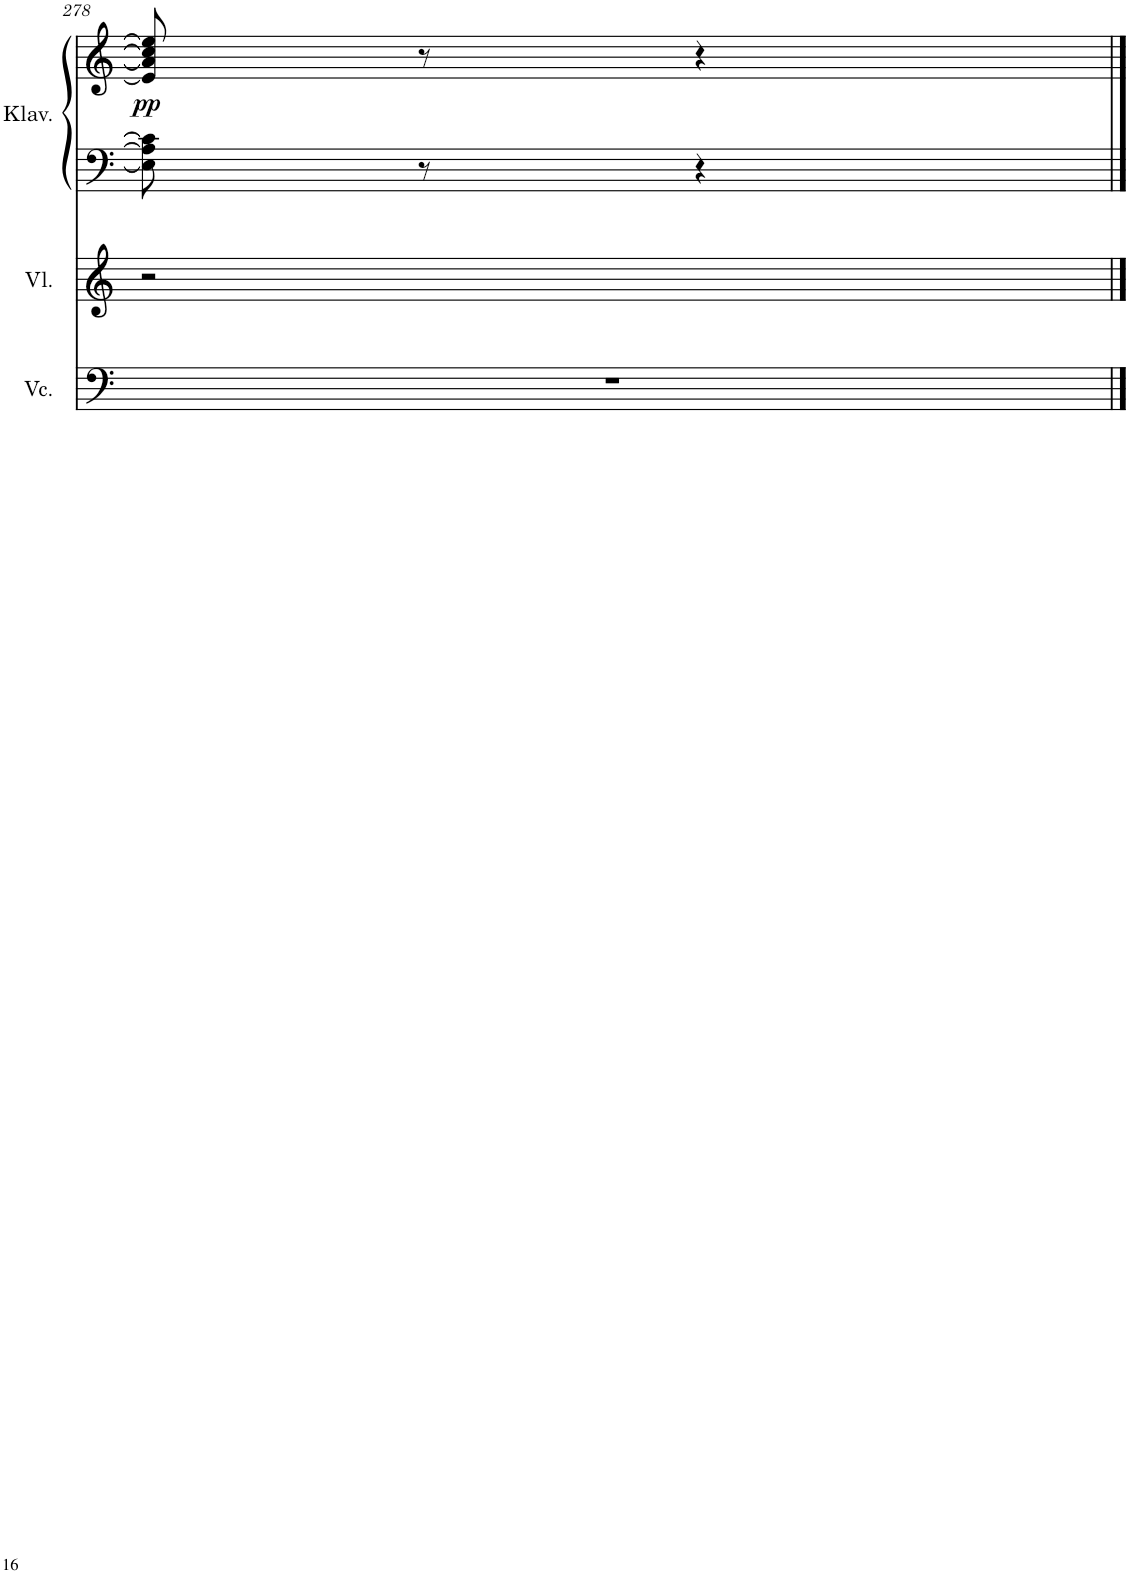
**kern	**kern	**kern	**kern	**dynam
*part3	*part2	*part1	*part1	*part1
*staff4	*staff3	*staff2	*staff1	*staff1/2
*I"Violoncello	*I"Violine	*I"Klavier	*	*
*I'Vc.	*I'Vl.	*I'Klav.	*	*
!!LO:PB:g=z
*clefC4	*clefG2	*clefF4	*clefG2	*
*k[]	*k[]	*k[]	*k[]	*
*M2/4	*M2/4	*M2/4	*M2/4	*
=278	=278	=278	=278	=278
!	!	!	!	!LO:DY:b
2r	2r	8E\] 8A\] 8c\]	8e/] 8a/] 8cc/] 8ee/]	pp
.	.	8r	8r	.
.	.	4r	4r	.
==	==	==	==	==
*-	*-	*-	*-	*-
